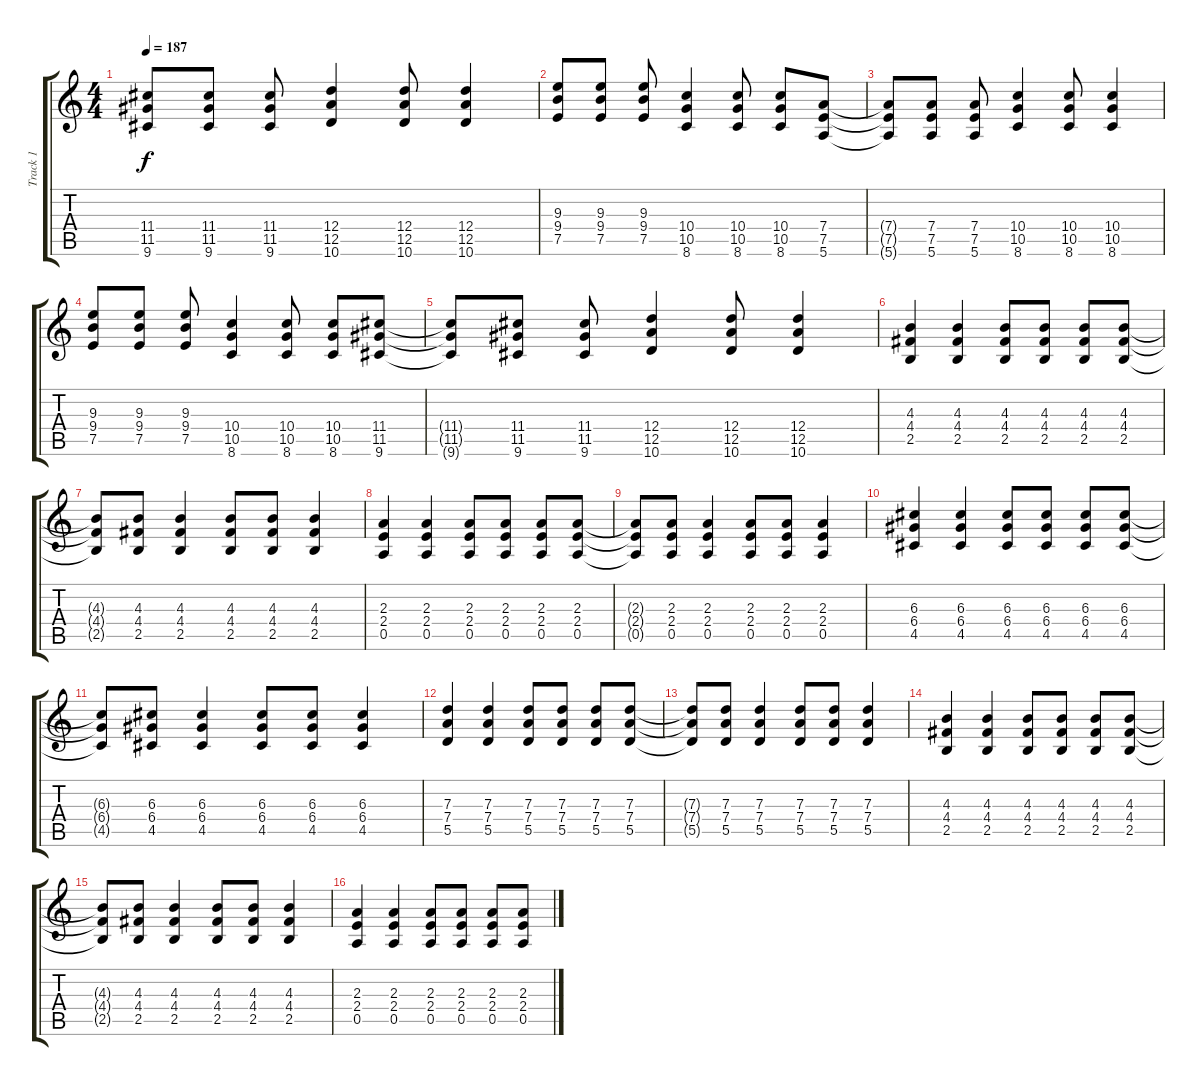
\track ("Track 1" "Track 1") {instrument distortionguitar}
\staff {score tabs}
\tuning (E4 B3 G3 D3 A2 E2) {hide}
\ts (4 4)
\tempo 187
\clef g2
\ks c
(11.4{t} 11.5{t} 9.6{t}).8{dy f} (11.4 11.5 9.6).8 (11.4 11.5 9.6).8 (12.4 12.5 10.6).4 (12.4 12.5 10.6).8 (12.4 12.5 10.6).4 |
(9.3 9.4 7.5).8 (9.3 9.4 7.5).8 (9.3 9.4 7.5).8 (10.4 10.5 8.6).4 (10.4 10.5 8.6).8 (10.4 10.5 8.6).8 (7.4 7.5 5.6).8 |
(7.4{t} 7.5{t} 5.6{t}).8 (7.4 7.5 5.6).8 (7.4 7.5 5.6).8 (10.4 10.5 8.6).4 (10.4 10.5 8.6).8 (10.4 10.5 8.6).4 |
(9.3 9.4 7.5).8 (9.3 9.4 7.5).8 (9.3 9.4 7.5).8 (10.4 10.5 8.6).4 (10.4 10.5 8.6).8 (10.4 10.5 8.6).8 (11.4 11.5 9.6).8 |
(11.4{t} 11.5{t} 9.6{t}).8 (11.4 11.5 9.6).8 (11.4 11.5 9.6).8 (12.4 12.5 10.6).4 (12.4 12.5 10.6).8 (12.4 12.5 10.6).4 |
(4.3 4.4 2.5).4 (4.3 4.4 2.5).4 (4.3 4.4 2.5).8 (4.3 4.4 2.5).8 (4.3 4.4 2.5).8 (4.3 4.4 2.5).8 |
(4.3{t} 4.4{t} 2.5{t}).8 (4.3 4.4 2.5).8 (4.3 4.4 2.5).4 (4.3 4.4 2.5).8 (4.3 4.4 2.5).8 (4.3 4.4 2.5).4 |
(2.3 2.4 0.5).4 (2.3 2.4 0.5).4 (2.3 2.4 0.5).8 (2.3 2.4 0.5).8 (2.3 2.4 0.5).8 (2.3 2.4 0.5).8 |
(2.3{t} 2.4{t} 0.5{t}).8 (2.3 2.4 0.5).8 (2.3 2.4 0.5).4 (2.3 2.4 0.5).8 (2.3 2.4 0.5).8 (2.3 2.4 0.5).4 |
(6.3 6.4 4.5).4 (6.3 6.4 4.5).4 (6.3 6.4 4.5).8 (6.3 6.4 4.5).8 (6.3 6.4 4.5).8 (6.3 6.4 4.5).8 |
(6.3{t} 6.4{t} 4.5{t}).8 (6.3 6.4 4.5).8 (6.3 6.4 4.5).4 (6.3 6.4 4.5).8 (6.3 6.4 4.5).8 (6.3 6.4 4.5).4 |
(7.3 7.4 5.5).4 (7.3 7.4 5.5).4 (7.3 7.4 5.5).8 (7.3 7.4 5.5).8 (7.3 7.4 5.5).8 (7.3 7.4 5.5).8 |
(7.3{t} 7.4{t} 5.5{t}).8 (7.3 7.4 5.5).8 (7.3 7.4 5.5).4 (7.3 7.4 5.5).8 (7.3 7.4 5.5).8 (7.3 7.4 5.5).4 |
(4.3 4.4 2.5).4 (4.3 4.4 2.5).4 (4.3 4.4 2.5).8 (4.3 4.4 2.5).8 (4.3 4.4 2.5).8 (4.3 4.4 2.5).8 |
(4.3{t} 4.4{t} 2.5{t}).8 (4.3 4.4 2.5).8 (4.3 4.4 2.5).4 (4.3 4.4 2.5).8 (4.3 4.4 2.5).8 (4.3 4.4 2.5).4 |
(2.3 2.4 0.5).4 (2.3 2.4 0.5).4 (2.3 2.4 0.5).8 (2.3 2.4 0.5).8 (2.3 2.4 0.5).8 (2.3 2.4 0.5).8
